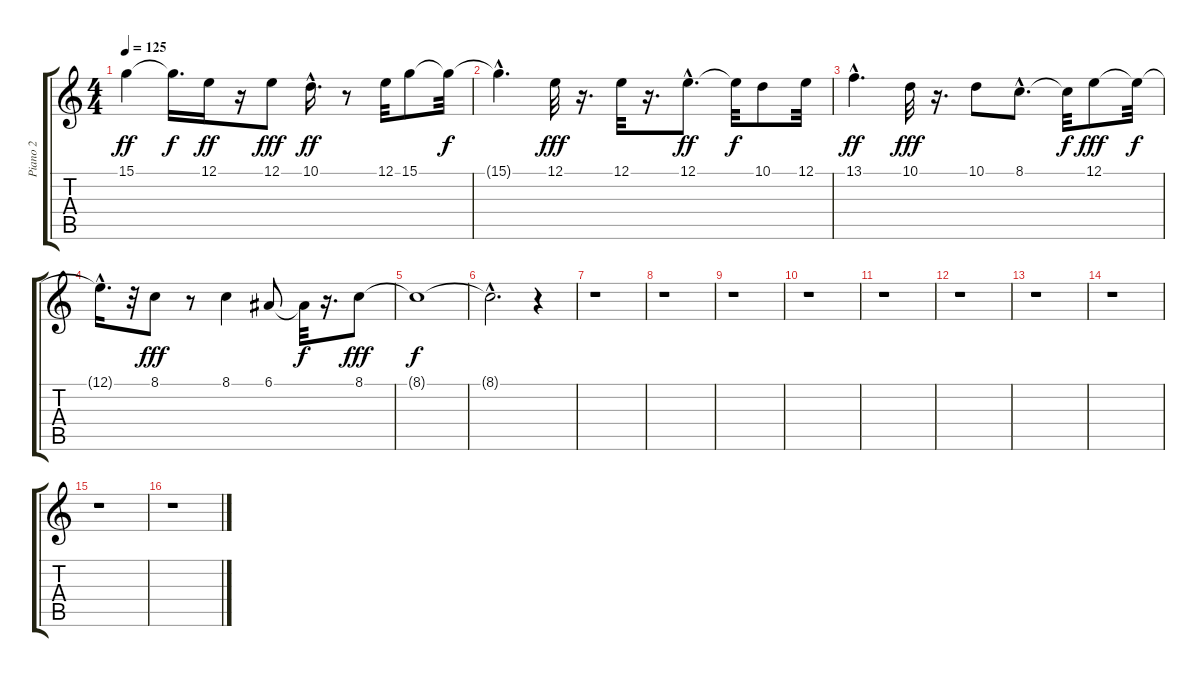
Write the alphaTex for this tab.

\track ("Piano 2" "Piano 2") {instrument brightacousticpiano}
\staff {score tabs}
\tuning (E4 B3 G3 D3 A2 E2) {hide}
\ts (4 4)
\tempo 125
\clef g2
\ks c
15.1.4{dy ff} 15.1{t}.16{d dy f} 12.1.16{dy ff} r.16 12.1.8{dy fff} 10.1{hac}.16{d dy ff} r.8 12.1.32 15.1.8 15.1{t}.32{dy f} |
15.1{hac t}.4{d} 12.1.32{dy fff} r.16{d} 12.1.32 r.16{d} 12.1{hac}.8{d dy ff} 12.1{t}.32{dy f} 10.1.8 12.1.32 |
13.1{hac}.4{d dy ff} 10.1.32{dy fff} r.16{d} 10.1.8 8.1{hac}.8{d} 8.1{t}.32{dy f} 12.1.8{dy fff} 12.1{t}.32{dy f} |
12.1{hac t}.16{d} r.32 8.1.8{dy fff} r.8 8.1.4 6.1.8 6.1{t}.32{dy f} r.16{d} 8.1.8{dy fff} |
8.1{t}.1{dy f} |
8.1{hac t}.2{d} r.4 |
r.1 |
r.1 |
r.1 |
r.1 |
r.1 |
r.1 |
r.1 |
r.1 |
r.1 |
r.1
